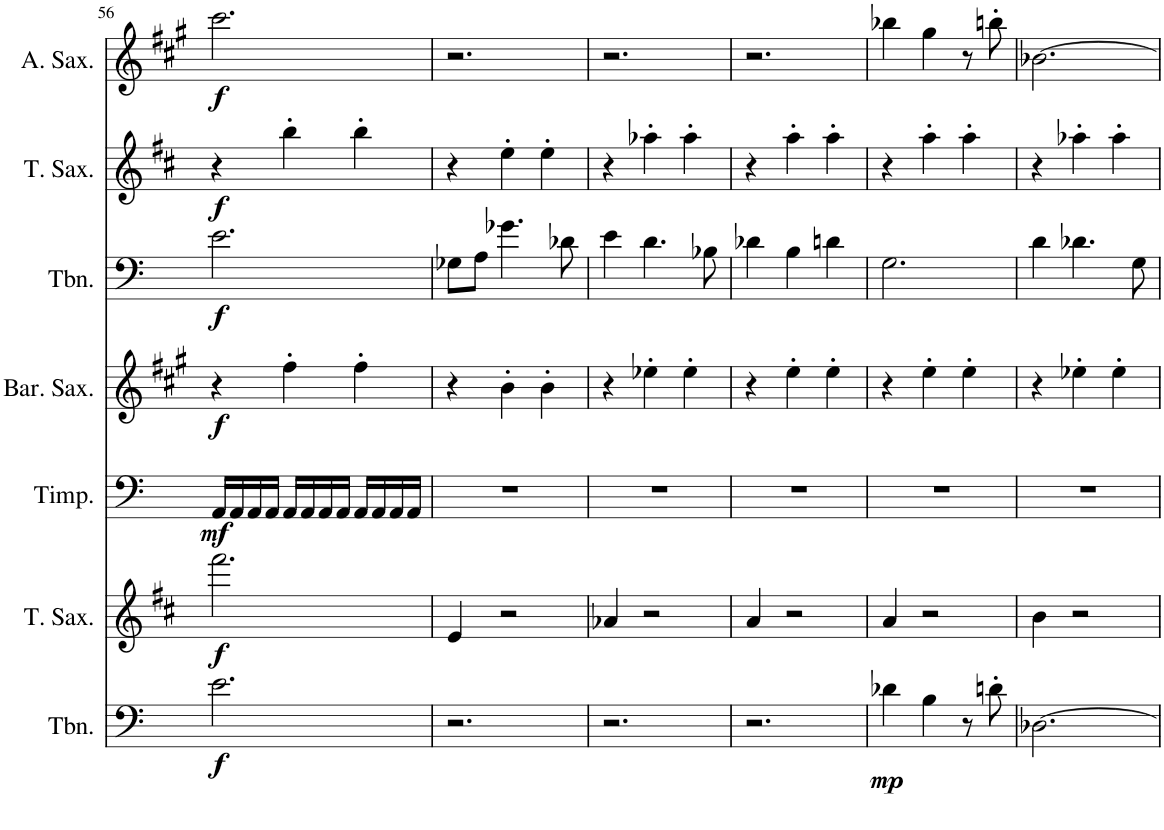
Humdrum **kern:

**kern	**dynam	**kern	**dynam	**kern	**dynam	**kern	**dynam	**kern	**dynam	**kern	**dynam	**kern	**dynam
*part7	*part7	*part6	*part6	*part5	*part5	*part4	*part4	*part3	*part3	*part2	*part2	*part1	*part1
*staff7	*staff7	*staff6	*staff6	*staff5	*staff5	*staff4	*staff4	*staff3	*staff3	*staff2	*staff2	*staff1	*staff1
*I"Trombone	*	*I"Tenor Saxophone	*	*I"Timpani	*	*I"Baritone Saxophone	*	*I"Trombone	*	*I"Tenor Saxophone	*	*I"Alto Saxophone	*
*I'Tbn.	*	*I'T. Sax.	*	*I'Timp.	*	*I'Bar. Sax.	*	*I'Tbn.	*	*I'T. Sax.	*	*I'A. Sax.	*
!!LO:PB:g=z
*clefF4	*	*clefG2	*	*clefF4	*	*clefG2	*	*clefF4	*	*clefG2	*	*clefG2	*
*	*	*Trd8c14	*	*	*	*Trd12c21	*	*	*	*Trd8c14	*	*Trd5c9	*
*k[]	*	*k[f#c#]	*	*k[]	*	*k[f#c#g#]	*	*k[]	*	*k[f#c#]	*	*k[f#c#g#]	*
*M3/4	*	*M3/4	*	*M3/4	*	*M3/4	*	*M3/4	*	*M3/4	*	*M3/4	*
=56	=56	=56	=56	=56	=56	=56	=56	=56	=56	=56	=56	=56	=56
!	!LO:DY:b	!	!LO:DY:b	!	!LO:DY:b	!	!LO:DY:b	!	!LO:DY:b	!	!LO:DY:b	!	!LO:DY:b
2.e\	f	2.fff#\	f	16AA/LL	mf	4r	f	2.e\	f	4r	f	2.ccc#\	f
.	.	.	.	16AA/	.	.	.	.	.	.	.	.	.
.	.	.	.	16AA/	.	.	.	.	.	.	.	.	.
.	.	.	.	16AA/JJ	.	.	.	.	.	.	.	.	.
.	.	.	.	16AA/LL	.	4ff#'\	.	.	.	4bb'\	.	.	.
.	.	.	.	16AA/	.	.	.	.	.	.	.	.	.
.	.	.	.	16AA/	.	.	.	.	.	.	.	.	.
.	.	.	.	16AA/JJ	.	.	.	.	.	.	.	.	.
.	.	.	.	16AA/LL	.	4ff#'\	.	.	.	4bb'\	.	.	.
.	.	.	.	16AA/	.	.	.	.	.	.	.	.	.
.	.	.	.	16AA/	.	.	.	.	.	.	.	.	.
.	.	.	.	16AA/JJ	.	.	.	.	.	.	.	.	.
=57	=57	=57	=57	=57	=57	=57	=57	=57	=57	=57	=57	=57	=57
2.r	.	4e/	.	2.r	.	4r	.	8G-X\L	.	4r	.	2.r	.
.	.	.	.	.	.	.	.	8A\J	.	.	.	.	.
.	.	2r	.	.	.	4b'\	.	4.g-X\	.	4ee'\	.	.	.
.	.	.	.	.	.	4b'\	.	.	.	4ee'\	.	.	.
.	.	.	.	.	.	.	.	8d-X\	.	.	.	.	.
=58	=58	=58	=58	=58	=58	=58	=58	=58	=58	=58	=58	=58	=58
2.r	.	4a-X/	.	2.r	.	4r	.	4e\	.	4r	.	2.r	.
.	.	2r	.	.	.	4ee-X'\	.	4.d\	.	4aa-X'\	.	.	.
.	.	.	.	.	.	4ee-'\	.	.	.	4aa-'\	.	.	.
.	.	.	.	.	.	.	.	8B-X\	.	.	.	.	.
=59	=59	=59	=59	=59	=59	=59	=59	=59	=59	=59	=59	=59	=59
2.r	.	4a/	.	2.r	.	4r	.	4d-X\	.	4r	.	2.r	.
.	.	2r	.	.	.	4ee'\	.	4B\	.	4aa'\	.	.	.
.	.	.	.	.	.	4ee'\	.	4dn\	.	4aa'\	.	.	.
=60	=60	=60	=60	=60	=60	=60	=60	=60	=60	=60	=60	=60	=60
!	!LO:DY:b	!	!	!	!	!	!	!	!	!	!	!	!
4d-X\	mp	4a/	.	2.r	.	4r	.	2.G\	.	4r	.	4bb-X\	.
4B\	.	2r	.	.	.	4ee'\	.	.	.	4aa'\	.	4gg#\	.
8r	.	.	.	.	.	4ee'\	.	.	.	4aa'\	.	8r	.
8dn'\	.	.	.	.	.	.	.	.	.	.	.	8bbn'\	.
=61	=61	=61	=61	=61	=61	=61	=61	=61	=61	=61	=61	=61	=61
[2.D-X\	.	4b\	.	2.r	.	4r	.	4d\	.	4r	.	[2.b-X\	.
.	.	2r	.	.	.	4ee-X'\	.	4.d-X\	.	4aa-X'\	.	.	.
.	.	.	.	.	.	4ee-'\	.	.	.	4aa-'\	.	.	.
.	.	.	.	.	.	.	.	8G\	.	.	.	.	.
=	=	=	=	=	=	=	=	=	=	=	=	=	=
*-	*-	*-	*-	*-	*-	*-	*-	*-	*-	*-	*-	*-	*-
